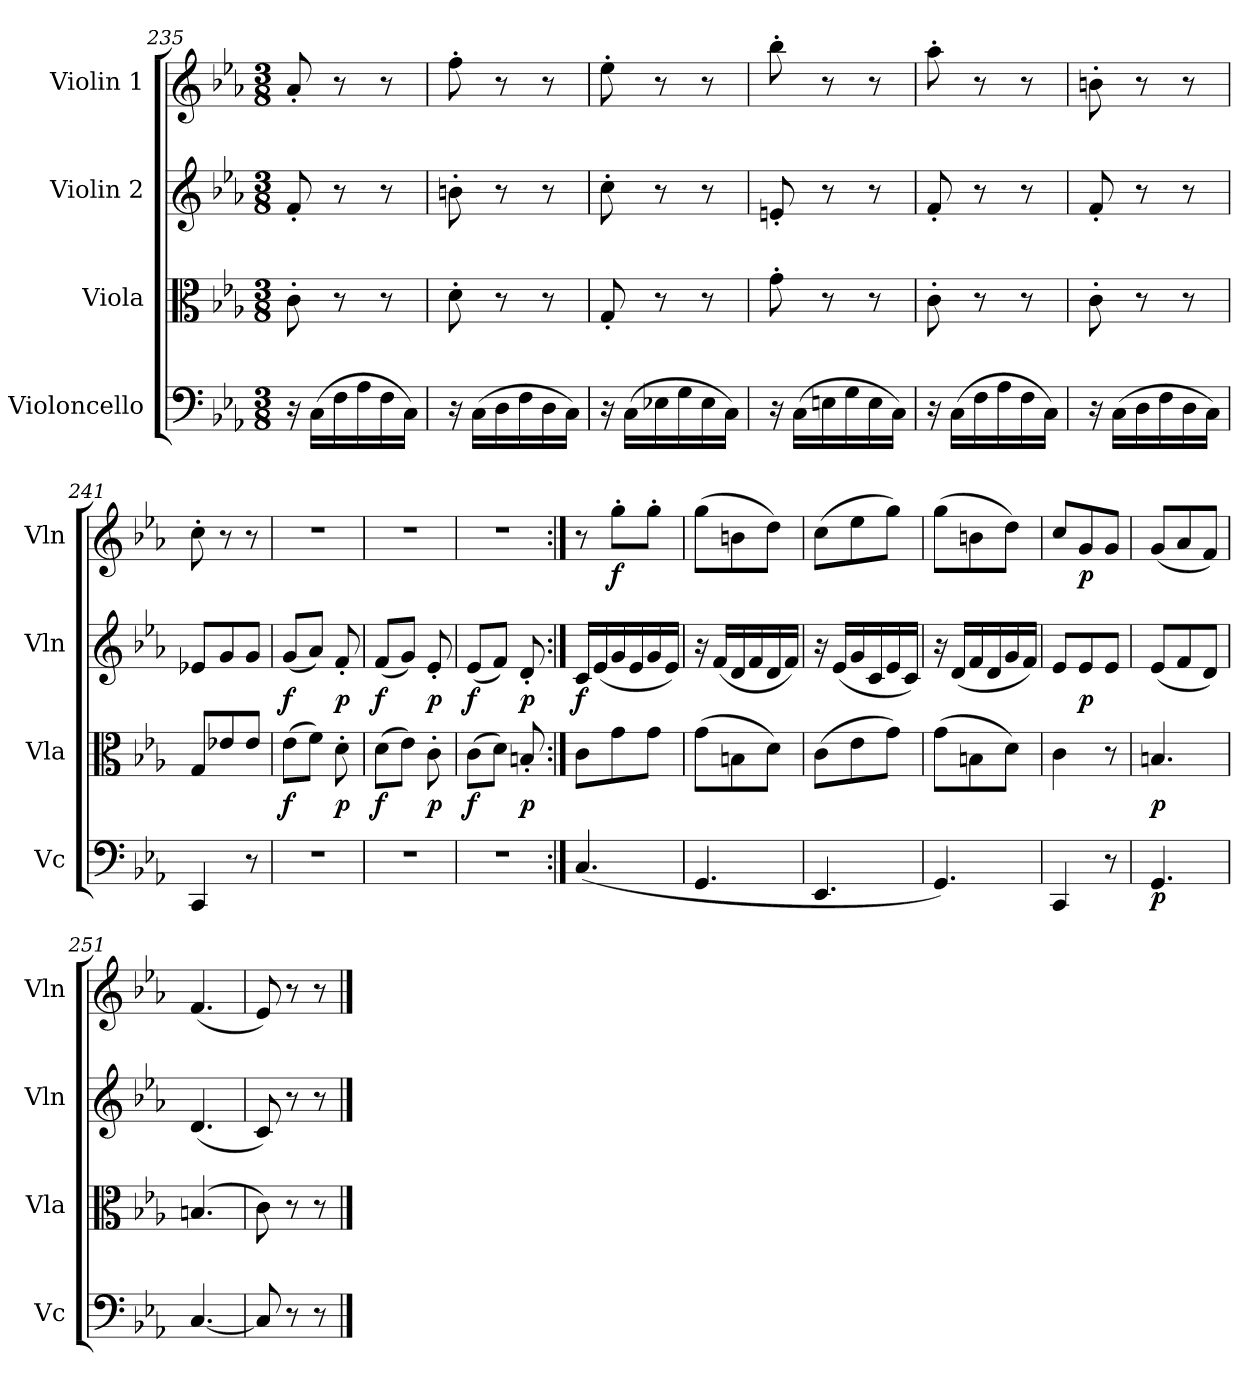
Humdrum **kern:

**kern	**dynam	**kern	**dynam	**kern	**dynam	**kern	**dynam
*part4	*part4	*part3	*part3	*part2	*part2	*part1	*part1
*staff4	*staff4	*staff3	*staff3	*staff2	*staff2	*staff1	*staff1
*I"Violoncello	*	*I"Viola	*	*I"Violin 2	*	*I"Violin 1	*
*I'Vc	*	*I'Vla	*	*I'Vln	*	*I'Vln	*
*clefF4	*	*clefC3	*	*clefG2	*	*clefG2	*
*k[b-e-a-]	*	*k[b-e-a-]	*	*k[b-e-a-]	*	*k[b-e-a-]	*
*M3/8	*	*M3/8	*	*M3/8	*	*M3/8	*
=235	=235	=235	=235	=235	=235	=235	=235
16r	.	8c'\	.	8f'/	.	8a-'/	.
(>16C\LL	.	.	.	.	.	.	.
16F\	.	8r	.	8r	.	8r	.
16A-\	.	.	.	.	.	.	.
16F\	.	8r	.	8r	.	8r	.
16C\JJ)	.	.	.	.	.	.	.
=236	=236	=236	=236	=236	=236	=236	=236
16r	.	8d'\	.	8bn'\	.	8ff'\	.
(>16C\LL	.	.	.	.	.	.	.
16D\	.	8r	.	8r	.	8r	.
16F\	.	.	.	.	.	.	.
16D\	.	8r	.	8r	.	8r	.
16C\JJ)	.	.	.	.	.	.	.
=237	=237	=237	=237	=237	=237	=237	=237
16r	.	8G'/	.	8cc'\	.	8ee-'\	.
(>16C\LL	.	.	.	.	.	.	.
16E-X\	.	8r	.	8r	.	8r	.
16G\	.	.	.	.	.	.	.
16E-\	.	8r	.	8r	.	8r	.
16C\JJ)	.	.	.	.	.	.	.
=238	=238	=238	=238	=238	=238	=238	=238
16r	.	8g'\	.	8en'/	.	8bb-'\	.
(>16C\LL	.	.	.	.	.	.	.
16En\	.	8r	.	8r	.	8r	.
16G\	.	.	.	.	.	.	.
16E\	.	8r	.	8r	.	8r	.
16C\JJ)	.	.	.	.	.	.	.
!!LO:LB:g=z
=239	=239	=239	=239	=239	=239	=239	=239
16r	.	8c'\	.	8f'/	.	8aa-'\	.
(>16C\LL	.	.	.	.	.	.	.
16F\	.	8r	.	8r	.	8r	.
16A-\	.	.	.	.	.	.	.
16F\	.	8r	.	8r	.	8r	.
16C\JJ)	.	.	.	.	.	.	.
=240	=240	=240	=240	=240	=240	=240	=240
16r	.	8c'\	.	8f'/	.	8bn'\	.
(>16C\LL	.	.	.	.	.	.	.
16D\	.	8r	.	8r	.	8r	.
16F\	.	.	.	.	.	.	.
16D\	.	8r	.	8r	.	8r	.
16C\JJ)	.	.	.	.	.	.	.
=241	=241	=241	=241	=241	=241	=241	=241
4CC/	.	8G/L	.	8e-X/L	.	8cc'\	.
.	.	8e-X/	.	8g/	.	8r	.
8r	.	8e-/J	.	8g/J	.	8r	.
=242	=242	=242	=242	=242	=242	=242	=242
!	!	!	!LO:DY:b	!	!LO:DY:b	!	!
4.r	.	(>8e-\L	f	(<8g/L	f	4.r	.
.	.	8f\J)	.	8a-/J)	.	.	.
!	!	!	!LO:DY:b	!	!LO:DY:b	!	!
.	.	8d'\	p	8f'/	p	.	.
=243	=243	=243	=243	=243	=243	=243	=243
!	!	!	!LO:DY:b	!	!LO:DY:b	!	!
4.r	.	(>8d\L	f	(<8f/L	f	4.r	.
.	.	8e-\J)	.	8g/J)	.	.	.
!	!	!	!LO:DY:b	!	!LO:DY:b	!	!
.	.	8c'\	p	8e-'/	p	.	.
=244	=244	=244	=244	=244	=244	=244	=244
!	!	!	!LO:DY:b	!	!LO:DY:b	!	!
4.r	.	(>8c\L	f	(<8e-/L	f	4.r	.
.	.	8d\J)	.	8f/J)	.	.	.
!	!	!	!LO:DY:b	!	!LO:DY:b	!	!
.	.	8Bn'/	p	8d'/	p	.	.
=245:|!	=245:|!	=245:|!	=245:|!	=245:|!	=245:|!	=245:|!	=245:|!
!	!	!	!	!	!LO:DY:b	!	!
(>4.C/	.	8c\L	.	16c/LL	f	8r	.
.	.	.	.	(<16e-/	.	.	.
!	!	!	!	!	!	!	!LO:DY:b
.	.	8g\	.	16g/	.	8gg'\L	f
.	.	.	.	16e-/	.	.	.
.	.	8g\J	.	16g/	.	8gg'\J	.
.	.	.	.	16e-/JJ)	.	.	.
=246	=246	=246	=246	=246	=246	=246	=246
4.GG/	.	(>8g\L	.	16r	.	(>8gg\L	.
.	.	.	.	(<16f/LL	.	.	.
.	.	8Bn\	.	16d/	.	8bn\	.
.	.	.	.	16f/	.	.	.
.	.	8d\J)	.	16d/	.	8dd\J)	.
.	.	.	.	16f/JJ)	.	.	.
=247	=247	=247	=247	=247	=247	=247	=247
4.EE-/	.	(>8c\L	.	16r	.	(>8cc\L	.
.	.	.	.	(<16e-/LL	.	.	.
.	.	8e-\	.	16g/	.	8ee-\	.
.	.	.	.	16c/	.	.	.
.	.	8g\J)	.	16e-/	.	8gg\J)	.
.	.	.	.	16c/JJ)	.	.	.
=248	=248	=248	=248	=248	=248	=248	=248
4.GG/)	.	(>8g\L	.	16r	.	(>8gg\L	.
.	.	.	.	(<16d/LL	.	.	.
.	.	8Bn\	.	16f/	.	8bn\	.
.	.	.	.	16d/	.	.	.
.	.	8d\J)	.	16g/	.	8dd\J)	.
.	.	.	.	16f/JJ)	.	.	.
=249	=249	=249	=249	=249	=249	=249	=249
4CC/	.	4c\	.	8e-/L	.	8cc/L	.
!	!	!	!	!	!LO:DY:b	!	!LO:DY:b
.	.	.	.	8e-/	p	8g/	p
8r	.	8r	.	8e-/J	.	8g/J	.
=250	=250	=250	=250	=250	=250	=250	=250
!	!LO:DY:b	!	!LO:DY:b	!	!	!	!
4.GG/	p	4.Bn/	p	(<8e-/L	.	(<8g/L	.
.	.	.	.	8f/	.	8a-/	.
.	.	.	.	8d/J)	.	8f/J)	.
=251	=251	=251	=251	=251	=251	=251	=251
[4.C/	.	(<4.Bn/	.	(<4.d/	.	(<4.f/	.
=252	=252	=252	=252	=252	=252	=252	=252
8C/]	.	8c\)	.	8c/)	.	8e-/)	.
8r	.	8r	.	8r	.	8r	.
8r	.	8r	.	8r	.	8r	.
==	==	==	==	==	==	==	==
*-	*-	*-	*-	*-	*-	*-	*-
